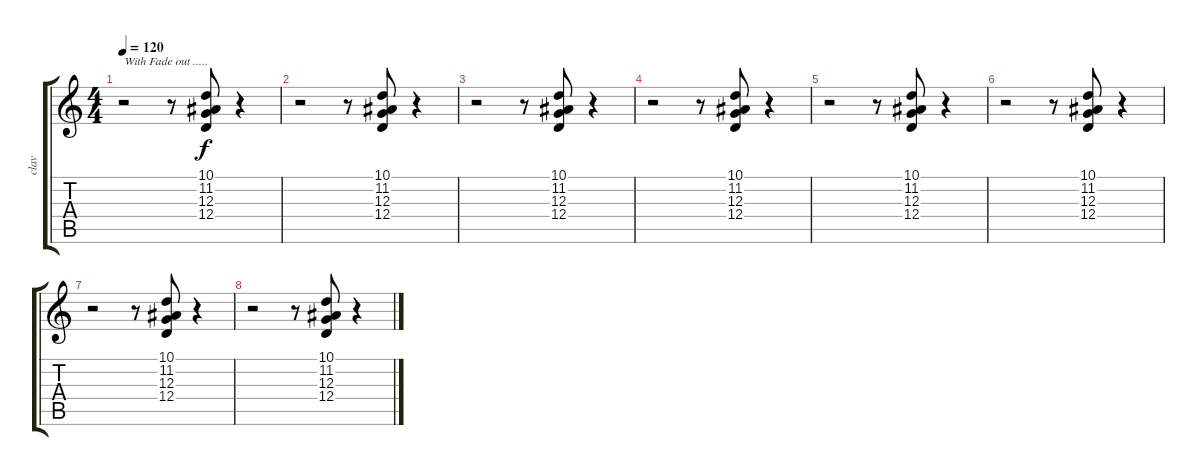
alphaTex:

\track ("clav" "clav") {instrument pizzicatostrings}
\staff {score tabs}
\tuning (E4 B3 G3 D3 A2 E2) {hide}
\ts (4 4)
\tempo 120
\clef g2
\ks c
r.2{txt "With Fade out ....." dy f} r.8 (10.1 11.2 12.3 12.4).8 r.4 |
r.2 r.8 (10.1 11.2 12.3 12.4).8 r.4 |
r.2 r.8 (10.1 11.2 12.3 12.4).8 r.4 |
r.2 r.8 (10.1 11.2 12.3 12.4).8 r.4 |
r.2 r.8 (10.1 11.2 12.3 12.4).8 r.4 |
r.2 r.8 (10.1 11.2 12.3 12.4).8 r.4 |
r.2 r.8 (10.1 11.2 12.3 12.4).8 r.4 |
r.2 r.8 (10.1 11.2 12.3 12.4).8 r.4
